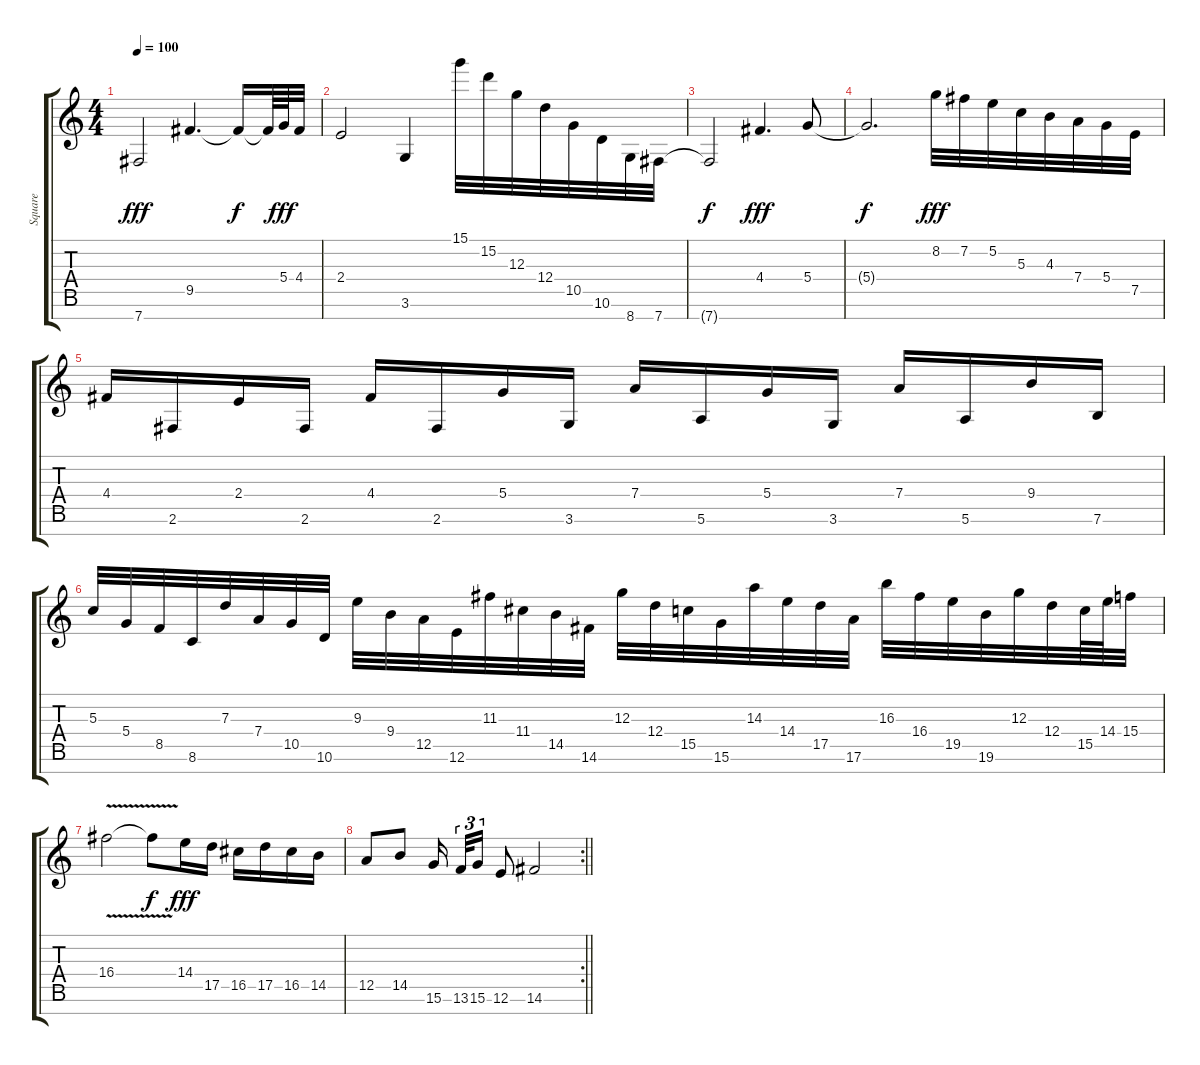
\track ("Square" "Square") {instrument electricguitarjazz}
\staff {score tabs}
\tuning (E4 B3 G3 D3 A2 E2 B1) {hide}
\ts (4 4)
\tempo 100
\clef g2
\ks c
7.7.2{dy fff} 9.5.4{d} 9.5{t}.16{dy f} 9.5{t}.64 5.4.64{dy fff} 4.4.32 |
2.4.2 3.6.4 15.1.32 15.2.32 12.3.32 12.4.32 10.5.32 10.6.32 8.7.32 7.7.32 |
7.7{t}.2{dy f} 4.4.4{d dy fff} 5.4.8 |
5.4{t}.2{d dy f} 8.2.32{dy fff} 7.2.32 5.2.32 5.3.32 4.3.32 7.4.32 5.4.32 7.5.32 |
4.4.16 2.6.16 2.4.16 2.6.16 4.4.16 2.6.16 5.4.16 3.6.16 7.4.16 5.6.16 5.4.16 3.6.16 7.4.16 5.6.16 9.4.16 7.6.16 |
5.3.32 5.4.32 8.5.32 8.6.32 7.3.32 7.4.32 10.5.32 10.6.32 9.3.32 9.4.32 12.5.32 12.6.32 11.3.32 11.4.32 14.5.32 14.6.32 12.3.32 12.4.32 15.5.32 15.6.32 14.3.32 14.4.32 17.5.32 17.6.32 16.3.32 16.4.32 19.5.32 19.6.32 12.3.32 12.4.32 15.5.64 14.4.64 15.4.32 |
16.4{v}.2 16.4{t}.8{dy f} 14.4.16{dy fff} 17.5.16 16.5.16 17.5.16 16.5.16 14.5.16 |
\rc 2
\barLineRight lightlight
12.5.8 14.5.8 15.6.16{beam splitsecondary} 13.6.32{tu (3 2)} 15.6.16{tu (3 2)} 12.6.8 14.6.2
